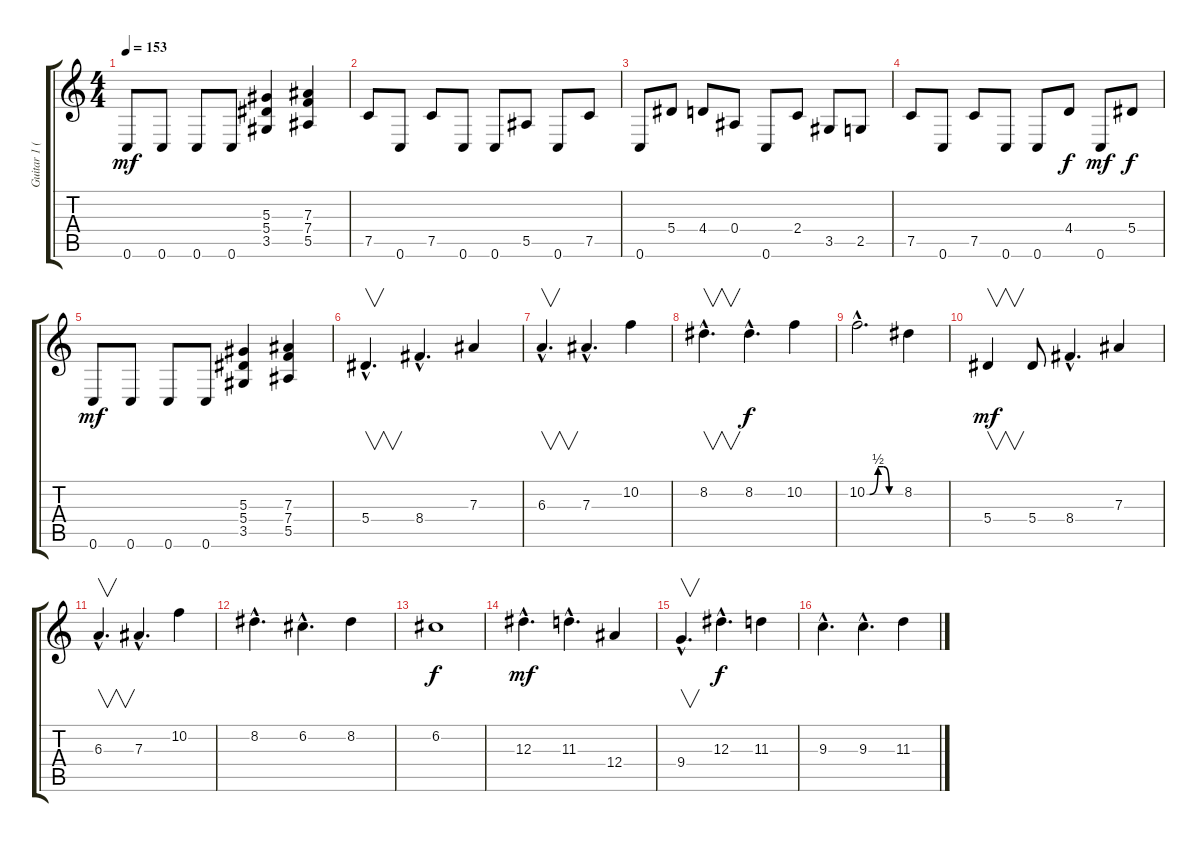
\track ("Guitar 1 (Lead)" "Guitar 1 (") {instrument distortionguitar}
\staff {score tabs}
\tuning (C4 G3 Eb3 Bb2 F2 C2) {hide}
\ts (4 4)
\tempo 153
\clef g2
\ks c
0.6.8{dy mf} 0.6.8 0.6.8 0.6.8 (5.3 5.4 3.5).4 (7.3 7.4 5.5).4 |
7.5.8 0.6.8 7.5.8 0.6.8 0.6.8 5.5.8 0.6.8 7.5.8 |
0.6.8 5.4.8 4.4.8 0.4.8 0.6.8 2.4.8 3.5.8 2.5.8 |
7.5.8 0.6.8 7.5.8 0.6.8 0.6.8 4.4.8{dy f} 0.6.8{dy mf} 5.4.8{dy f} |
0.6.8{dy mf} 0.6.8 0.6.8 0.6.8 (5.3 5.4 3.5).4 (7.3 7.4 5.5).4 |
5.4{hac}.4{v d} 8.4{hac}.4{d} 7.3.4 |
6.3{hac}.4{v d} 7.3{hac}.4{d} 10.2.4 |
8.2{hac}.4{v d} 8.2{hac}.4{d dy f} 10.2.4 |
10.2{be (custom 0 0 5 0 20 2 30 2 40 0 60 0) hac}.2{d} 8.2.4 |
5.4.4{v dy mf} 5.4.8 8.4{hac}.4{d} 7.3.4 |
6.3{hac}.4{v d} 7.3{hac}.4{d} 10.2.4 |
8.2{hac}.4{d} 6.2{hac}.4{d} 8.2.4 |
6.2.1{dy f} |
12.3{hac}.4{d dy mf} 11.3{hac}.4{d} 12.4.4 |
9.4{hac}.4{v d} 12.3{hac}.4{d dy f} 11.3.4 |
9.3{hac}.4{d} 9.3{hac}.4{d} 11.3.4
